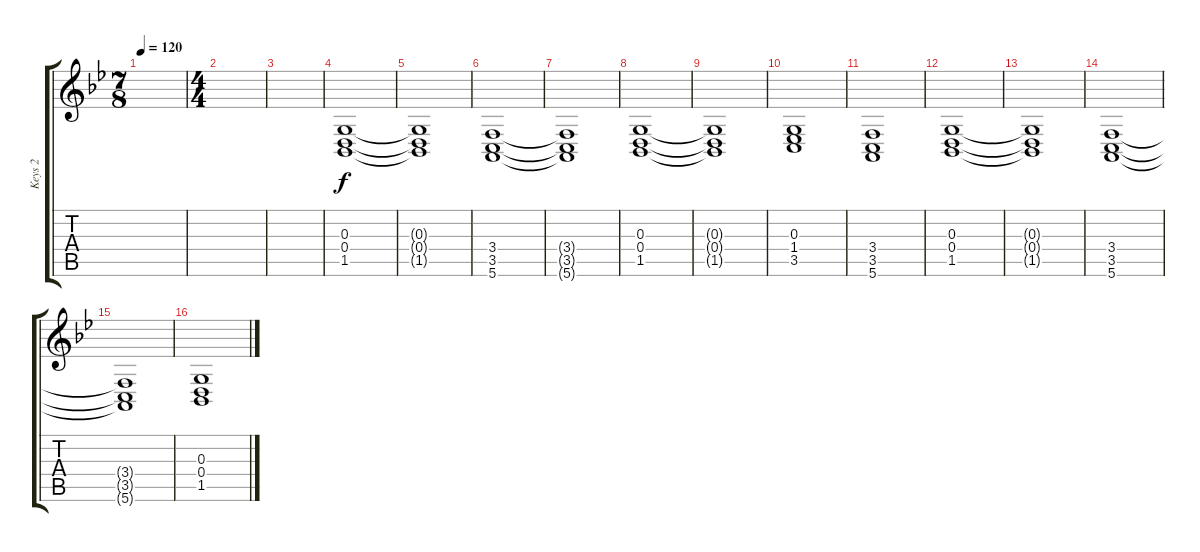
\track ("Keys 2" "Keys 2") {instrument drawbarorgan}
\staff {score tabs}
\tuning (E4 B3 G3 D3 A2 E2) {hide}
\ts (7 8)
\tempo 120
\clef g2
\ks bb
|
\ts (4 4)
|
|
(0.3 0.4 1.5).1{volume 10 instrument synthstrings1} |
(0.3{t} 0.4{t} 1.5{t}).1 |
(3.4 3.5 5.6).1 |
(3.4{t} 3.5{t} 5.6{t}).1 |
(0.3 0.4 1.5).1 |
(0.3{t} 0.4{t} 1.5{t}).1 |
(0.3 1.4 3.5).1 |
(3.4 3.5 5.6).1 |
(0.3 0.4 1.5).1 |
(0.3{t} 0.4{t} 1.5{t}).1 |
(3.4 3.5 5.6).1 |
(3.4{t} 3.5{t} 5.6{t}).1 |
(0.3 0.4 1.5).1
